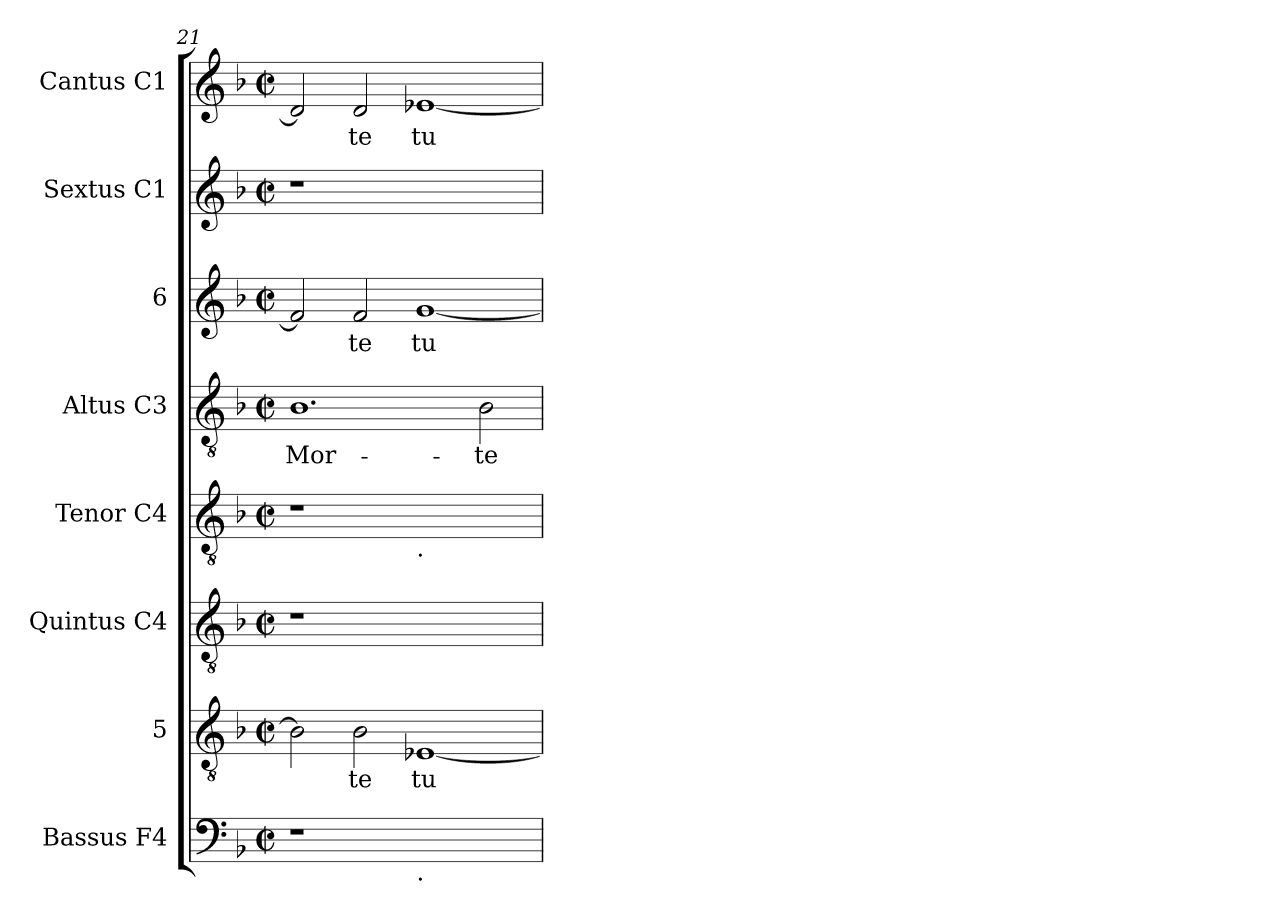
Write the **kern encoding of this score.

**kern	**kern	**text	**kern	**kern	**kern	**text	**kern	**text	**kern	**kern	**text
*part8	*part7	*part7	*part6	*part5	*part4	*part4	*part3	*part3	*part2	*part1	*part1
*staff8	*staff7	*staff7	*staff6	*staff5	*staff4	*staff4	*staff3	*staff3	*staff2	*staff1	*staff1
*I"Bassus  F4	*I"5	*	*I"Quintus  C4	*I"Tenor  C4	*I"Altus  C3	*	*I"6	*	*I"Sextus  C1	*I"Cantus  C1	*
*I'B	*	*	*	*I'T	*I'A	*	*	*	*	*I'C	*
!!LO:LB:g=z
*clefF4	*clefGv2	*	*clefGv2	*clefGv2	*clefGv2	*	*clefG2	*	*clefG2	*clefG2	*
*k[b-]	*k[b-]	*	*k[b-]	*k[b-]	*k[b-]	*	*k[b-]	*	*k[b-]	*k[b-]	*
*F:	*F:	*	*F:	*F:	*F:	*	*F:	*	*F:	*F:	*
*M2/2	*M2/2	*	*M2/2	*M2/2	*M2/2	*	*M2/2	*	*M2/2	*M2/2	*
*met(c|)	*met(c|)	*	*met(c|)	*met(c|)	*met(c|)	*	*met(c|)	*	*met(c|)	*met(c|)	*
=21	=21	=21	=21	=21	=21	=21	=21	=21	=21	=21	=21
!	!	!LO:LY:b:cj	!	!	!	!LO:LY:b:cj	!	!LO:LY:b:cj	!	!	!LO:LY:b:cj
1r	2B-\]	--	1r	1r	1.B-	Mor-	2f/]	--	1r	2d/]	--
!	!	!LO:LY:b:cj	!	!	!	!	!	!LO:LY:b:cj	!	!	!LO:LY:b:cj
.	2B-\	-te	.	.	.	.	2f/	-te	.	2d/	-te
!	!	!	!	!LO:TX:b:t=.	!	!	!	!	!	!	!
!LO:TX:b:t=.	!	!	!	!	!	!	!	!	!	!	!
!	!	!LO:LY:b:cj	!	!	!	!	!	!LO:LY:b:cj	!	!	!LO:LY:b:cj
1ryy	[<1E-X	tu-	1ryy	1ryy	.	.	[<1g	tu-	1ryy	[<1e-X	tu-
!	!	!	!	!	!	!LO:LY:b:cj	!	!	!	!	!
.	.	.	.	.	2B-\	-te	.	.	.	.	.
=	=	=	=	=	=	=	=	=	=	=	=
*-	*-	*-	*-	*-	*-	*-	*-	*-	*-	*-	*-
